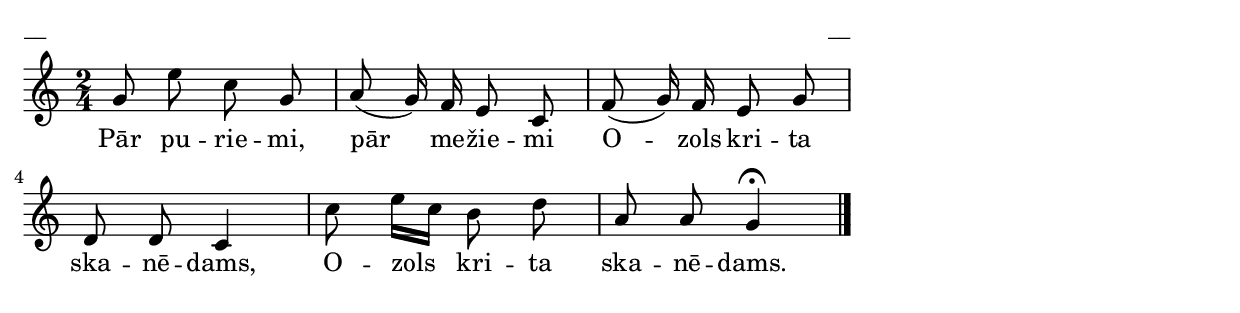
\version "2.13.16"
%\header {
%    title = "Pār puriem, pār mežiem"
%} 
\paper {
line-width = 14\cm
left-margin = 0.4\cm
between-system-padding = 0.1\cm
between-system-space = 0.1\cm
}
\layout {
indent = #0
ragged-last = ##f
}


voiceA = \relative c'' {
\clef "treble"
\key c \major
\time 2/4
g8 e' c g |
a8( g16) f e8 c |
f8( g16) f e8 g |
d8 d c4 |
c'8 e16[ c] b8 d |
a8 a g4\fermata
\bar "|."
} 

lyricA = \lyricmode {
Pār pu -- rie -- mi, pār me -- žie -- mi 
O -- zols kri -- ta ska -- nē -- dams,
O -- zols kri -- ta ska -- nē -- dams.
}

fullScore = <<
\new Staff {
<<
\new Voice = "voiceA" { \oneVoice \autoBeamOff \voiceA }
\lyricsto "voiceA" \new Lyrics \lyricA
>>
}
>>

\score {
\fullScore
\header { piece = "__" opus = "__" }
}
\markup { \with-color #(x11-color 'white) \sans \smaller "__" }
\score {
\unfoldRepeats
\fullScore
\midi {
\context { \Staff \remove "Staff_performer" }
\context { \Voice \consists "Staff_performer" }
}
}



